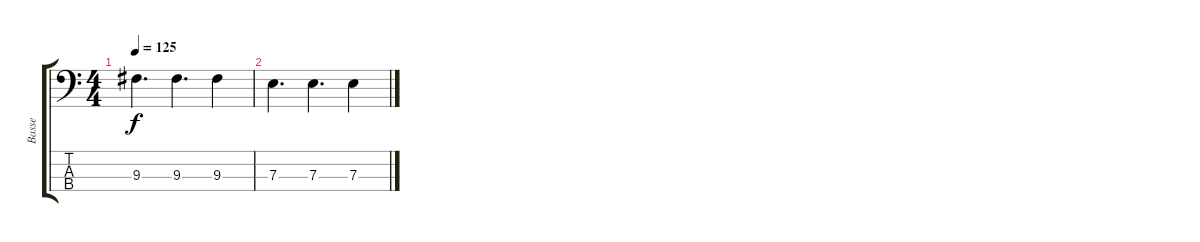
\track ("Basse" "Basse") {instrument electricbassfinger}
\staff {score tabs}
\tuning (G2 D2 A1 E1) {hide}
\ts (4 4)
\tempo 125
\clef f4
\ks c
9.3.4{d dy f} 9.3.4{d} 9.3.4 |
7.3.4{d} 7.3.4{d} 7.3.4
